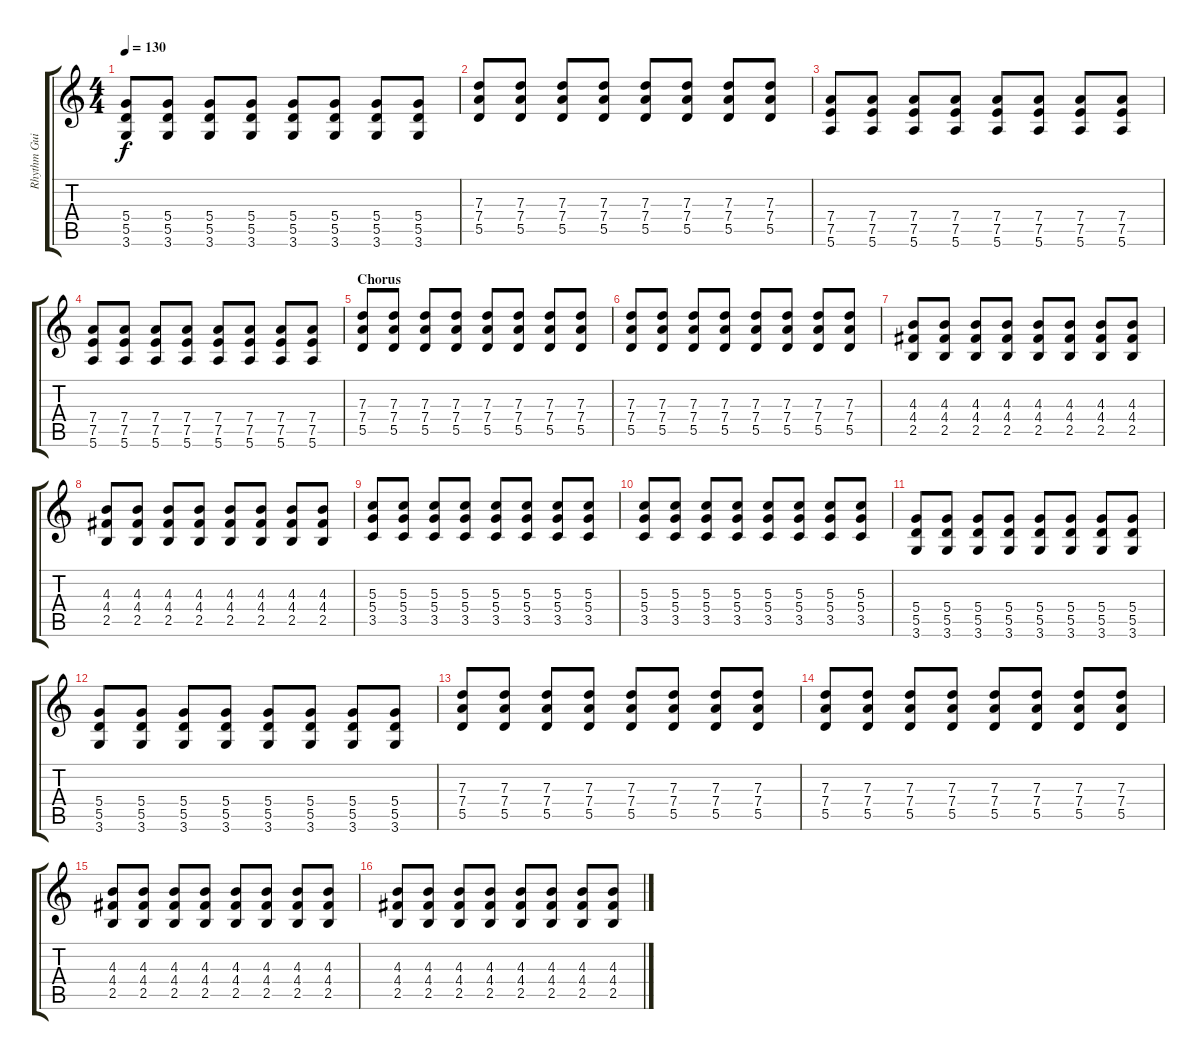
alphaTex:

\track ("Rhythm Guitar" "Rhythm Gui") {instrument distortionguitar}
\staff {score tabs}
\tuning (E4 B3 G3 D3 A2 E2) {hide}
\ts (4 4)
\tempo 130
\clef g2
\ks c
(5.4 5.5 3.6).8{dy f} (5.4 5.5 3.6).8 (5.4 5.5 3.6).8 (5.4 5.5 3.6).8 (5.4 5.5 3.6).8 (5.4 5.5 3.6).8 (5.4 5.5 3.6).8 (5.4 5.5 3.6).8 |
(7.3 7.4 5.5).8 (7.3 7.4 5.5).8 (7.3 7.4 5.5).8 (7.3 7.4 5.5).8 (7.3 7.4 5.5).8 (7.3 7.4 5.5).8 (7.3 7.4 5.5).8 (7.3 7.4 5.5).8 |
(7.4 7.5 5.6).8 (7.4 7.5 5.6).8 (7.4 7.5 5.6).8 (7.4 7.5 5.6).8 (7.4 7.5 5.6).8 (7.4 7.5 5.6).8 (7.4 7.5 5.6).8 (7.4 7.5 5.6).8 |
(7.4 7.5 5.6).8 (7.4 7.5 5.6).8 (7.4 7.5 5.6).8 (7.4 7.5 5.6).8 (7.4 7.5 5.6).8 (7.4 7.5 5.6).8 (7.4 7.5 5.6).8 (7.4 7.5 5.6).8 |
\section ("" "Chorus")
(7.3 7.4 5.5).8{volume 13} (7.3 7.4 5.5).8 (7.3 7.4 5.5).8 (7.3 7.4 5.5).8 (7.3 7.4 5.5).8 (7.3 7.4 5.5).8 (7.3 7.4 5.5).8 (7.3 7.4 5.5).8 |
(7.3 7.4 5.5).8 (7.3 7.4 5.5).8 (7.3 7.4 5.5).8 (7.3 7.4 5.5).8 (7.3 7.4 5.5).8 (7.3 7.4 5.5).8 (7.3 7.4 5.5).8 (7.3 7.4 5.5).8 |
(4.3 4.4 2.5).8 (4.3 4.4 2.5).8 (4.3 4.4 2.5).8 (4.3 4.4 2.5).8 (4.3 4.4 2.5).8 (4.3 4.4 2.5).8 (4.3 4.4 2.5).8 (4.3 4.4 2.5).8 |
(4.3 4.4 2.5).8 (4.3 4.4 2.5).8 (4.3 4.4 2.5).8 (4.3 4.4 2.5).8 (4.3 4.4 2.5).8 (4.3 4.4 2.5).8 (4.3 4.4 2.5).8 (4.3 4.4 2.5).8 |
(5.3 5.4 3.5).8 (5.3 5.4 3.5).8 (5.3 5.4 3.5).8 (5.3 5.4 3.5).8 (5.3 5.4 3.5).8 (5.3 5.4 3.5).8 (5.3 5.4 3.5).8 (5.3 5.4 3.5).8 |
(5.3 5.4 3.5).8 (5.3 5.4 3.5).8 (5.3 5.4 3.5).8 (5.3 5.4 3.5).8 (5.3 5.4 3.5).8 (5.3 5.4 3.5).8 (5.3 5.4 3.5).8 (5.3 5.4 3.5).8 |
(5.4 5.5 3.6).8 (5.4 5.5 3.6).8 (5.4 5.5 3.6).8 (5.4 5.5 3.6).8 (5.4 5.5 3.6).8 (5.4 5.5 3.6).8 (5.4 5.5 3.6).8 (5.4 5.5 3.6).8 |
(5.4 5.5 3.6).8 (5.4 5.5 3.6).8 (5.4 5.5 3.6).8 (5.4 5.5 3.6).8 (5.4 5.5 3.6).8 (5.4 5.5 3.6).8 (5.4 5.5 3.6).8 (5.4 5.5 3.6).8 |
(7.3 7.4 5.5).8 (7.3 7.4 5.5).8 (7.3 7.4 5.5).8 (7.3 7.4 5.5).8 (7.3 7.4 5.5).8 (7.3 7.4 5.5).8 (7.3 7.4 5.5).8 (7.3 7.4 5.5).8 |
(7.3 7.4 5.5).8 (7.3 7.4 5.5).8 (7.3 7.4 5.5).8 (7.3 7.4 5.5).8 (7.3 7.4 5.5).8 (7.3 7.4 5.5).8 (7.3 7.4 5.5).8 (7.3 7.4 5.5).8 |
(4.3 4.4 2.5).8 (4.3 4.4 2.5).8 (4.3 4.4 2.5).8 (4.3 4.4 2.5).8 (4.3 4.4 2.5).8 (4.3 4.4 2.5).8 (4.3 4.4 2.5).8 (4.3 4.4 2.5).8 |
(4.3 4.4 2.5).8 (4.3 4.4 2.5).8 (4.3 4.4 2.5).8 (4.3 4.4 2.5).8 (4.3 4.4 2.5).8 (4.3 4.4 2.5).8 (4.3 4.4 2.5).8 (4.3 4.4 2.5).8
